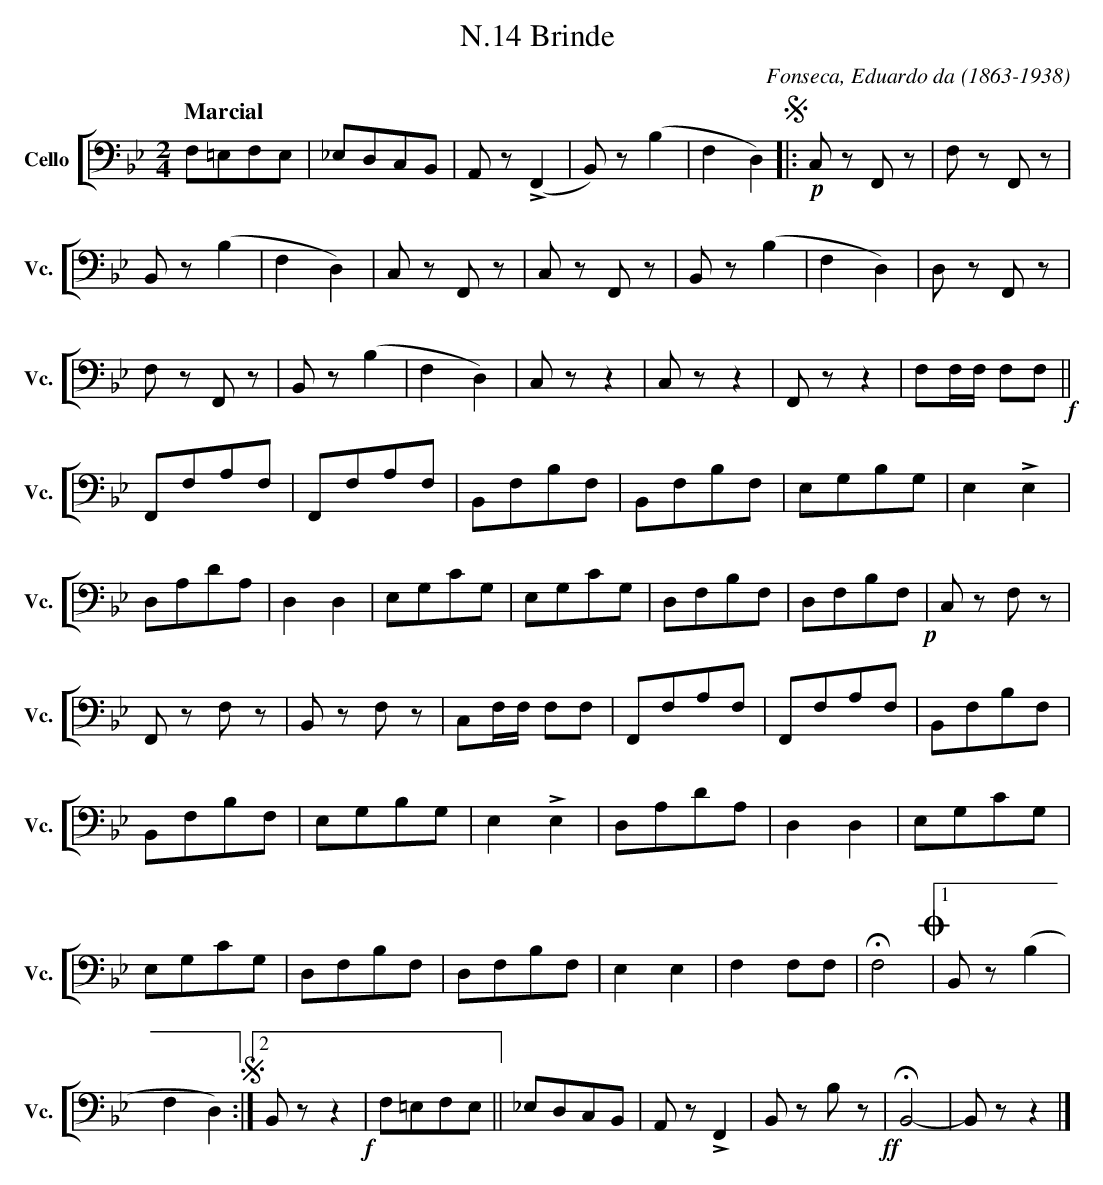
X:1
T:N.14 Brinde
C:Fonseca, Eduardo da (1863-1938)
M:2/4
L:1/4
K:Bb
V: 5 clef=bass name="Cello" sname="Vc."
%%staves [ 5 ]
[Q:"Marcial"]  F,/=E,/F,/E,/ | _E,/D,/C,/B,,/ | A,,/z/ !>!(F,, | B,,/)z/ (B, | F,D,) !segno!|:!p! \
  C,/z/ F,,/z/ | F,/z/ F,,/z/ | B,,/z/ (B, | F,D,)| C,/z/  F,,/z/ |  C,/z/ F,,/z/ | \
  B,,/z/ (B, | F,D,)|D,/z/ F,,/z/|F,/z/ F,,/z/|B,,/z/(B,|F,D,)|C,/z/z|C,/z/z|F,,/z/z| \
  F,/F,//F,// F,/F,/!f! || \
  F,,/F,/A,/F,/|F,,/F,/A,/F,/|B,,/F,/B,/F,/|B,,/F,/B,/F,/| \
  E,/G,/B,/G,/|E,!>!E,| D,/A,/D/A,/|D,D,|E,/G,/C/G,/|E,/G,/C/G,/|D,/F,/B,/F,/| \
  D,/F,/B,/F,/!p!|C,/z/ F,/z/| F,,/z/ F,/z/|B,,/z/ F,/z/|C,/F,//F,// F,/F,/| \
  F,,/F,/A,/F,/|F,,/F,/A,/F,/|B,,/F,/B,/F,/|B,,/F,/B,/F,/| \
  E,/G,/B,/G,/|E,!>!E,| D,/A,/D/A,/|D,D,|E,/G,/C/G,/|E,/G,/C/G,/|D,/F,/B,/F,/| \
  D,/F,/B,/F,/|E,E,|F,F,/F,/|!fermata!F,2!coda!\
  |[1 B,,/z/(B,|F,D,)!segno!:|2 B,,/z/z!f!| F,/=E,/F,/E,/ || _E,/D,/C,/B,,/ | \
  A,,/z/!>!F,,|B,,/z/ B,/z/!ff!|!fermata!B,,2-|B,,/z/z |]\
